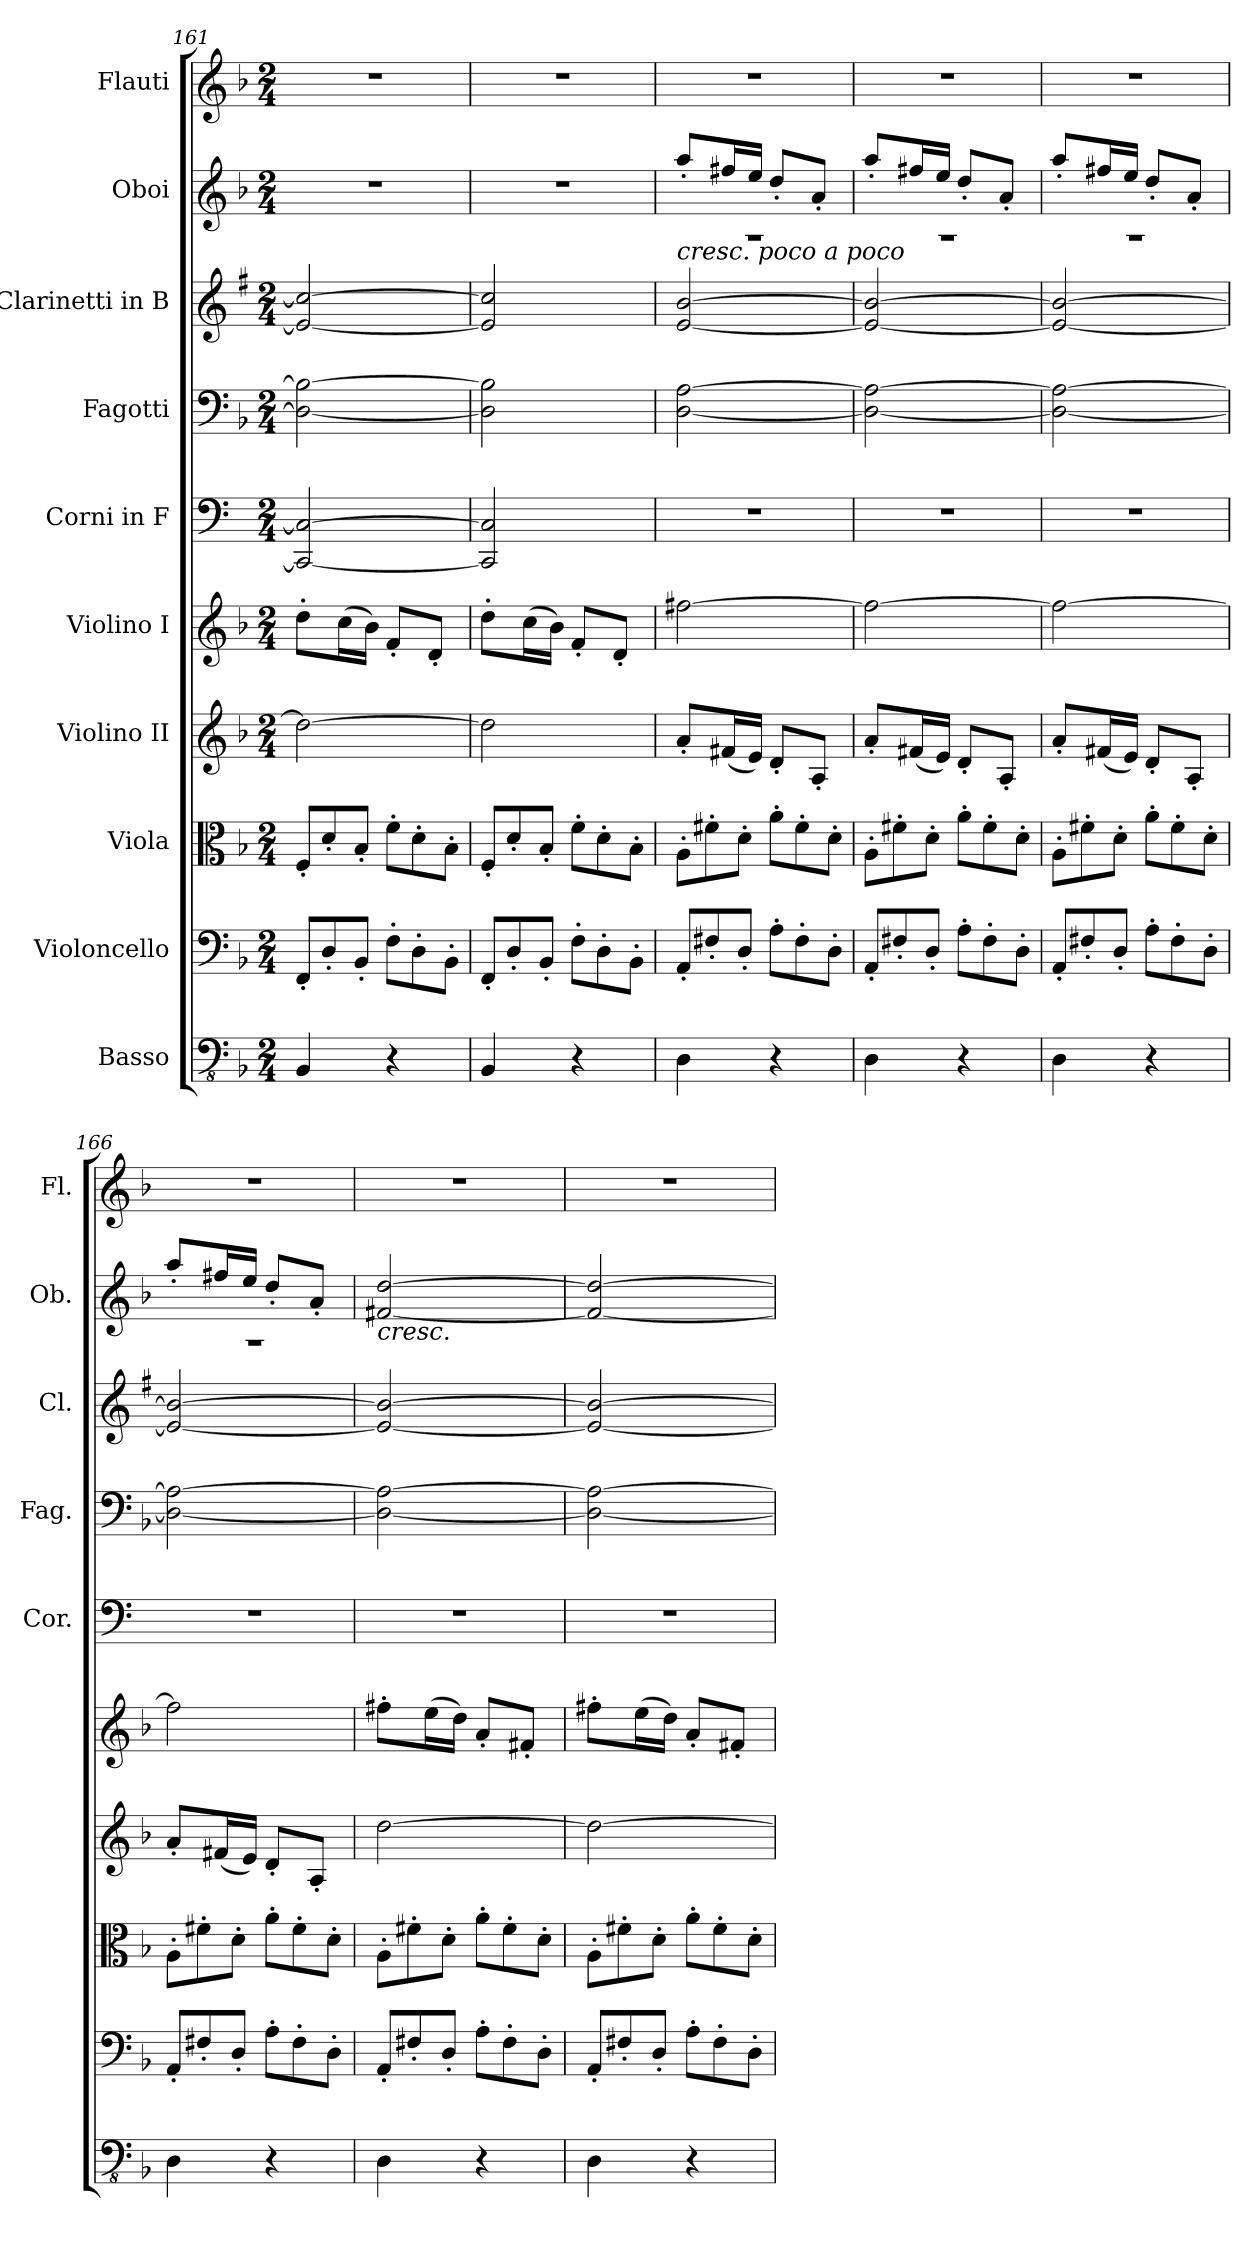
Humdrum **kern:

**kern	**kern	**kern	**kern	**kern	**kern	**kern	**kern	**kern	**kern
*part10	*part9	*part8	*part7	*part6	*part5	*part4	*part3	*part2	*part1
*staff10	*staff9	*staff8	*staff7	*staff6	*staff5	*staff4	*staff3	*staff2	*staff1
*I"Basso	*I"Violoncello	*I"Viola	*I"Violino II	*I"Violino I	*I"Corni in F	*I"Fagotti	*I"Clarinetti in B	*I"Oboi	*I"Flauti
*	*	*	*	*	*I'Cor.	*I'Fag.	*I'Cl.	*I'Ob.	*I'Fl.
!!LO:PB:g=z
*clefFv4	*clefF4	*clefC3	*clefG2	*clefG2	*clefF4	*clefF4	*clefG2	*clefG2	*clefG2
*	*	*	*	*	*ITrd4c7	*	*ITrd1c2	*	*
*k[b-]	*k[b-]	*k[b-]	*k[b-]	*k[b-]	*k[b-]	*k[b-]	*k[b-]	*k[b-]	*k[b-]
*M2/4	*M2/4	*M2/4	*M2/4	*M2/4	*M2/4	*M2/4	*M2/4	*M2/4	*M2/4
*	*Xtuplet	*Xtuplet	*	*	*	*	*	*	*
=161	=161	=161	=161	=161	=161	=161	=161	=161	=161
4BBB-/	12FF'/L	12F'/L	2dd\_	8dd'\L	2FFF/_ 2FF/_	2D\_ 2B-\_	2d/_ 2b-/_	2r	2r
.	12D'/	12d'/	.	.	.	.	.	.	.
.	.	.	.	(16cc\L	.	.	.	.	.
.	12BB-'/J	12B-'/J	.	.	.	.	.	.	.
.	.	.	.	16b-\JJ)	.	.	.	.	.
4r	12F'\L	12f'\L	.	8f'/L	.	.	.	.	.
.	12D'\	12d'\	.	.	.	.	.	.	.
.	.	.	.	8d'/J	.	.	.	.	.
.	12BB-'\J	12B-'\J	.	.	.	.	.	.	.
=162	=162	=162	=162	=162	=162	=162	=162	=162	=162
4BBB-/	12FF'/L	12F'/L	2dd\]	8dd'\L	2FFF/] 2FF/]	2D\] 2B-\]	2d/] 2b-/]	2r	2r
.	12D'/	12d'/	.	.	.	.	.	.	.
.	.	.	.	(16cc\L	.	.	.	.	.
.	12BB-'/J	12B-'/J	.	.	.	.	.	.	.
.	.	.	.	16b-\JJ)	.	.	.	.	.
4r	12F'\L	12f'\L	.	8f'/L	.	.	.	.	.
.	12D'\	12d'\	.	.	.	.	.	.	.
.	.	.	.	8d'/J	.	.	.	.	.
.	12BB-'\J	12B-'\J	.	.	.	.	.	.	.
=163	=163	=163	=163	=163	=163	=163	=163	=163	=163
*	*	*	*	*	*	*	*	*^	*
!	!	!	!	!	!	!	!	!LO:TX:b:i:t=cresc. poco a poco	!	!
4DD\	12AA'/L	12A'\L	8a'/L	[2ff#X\	2r	[2D\ [2A\	[2d/ [2a/	2rA	8aa'/L	2r
.	12F#X'/	12f#X'\	.	.	.	.	.	.	.	.
.	.	.	(16f#X/L	.	.	.	.	.	16ff#X/L	.
.	12D'/J	12d'\J	.	.	.	.	.	.	.	.
.	.	.	16e/JJ)	.	.	.	.	.	16ee/JJ	.
4r	12A'\L	12a'\L	8d'/L	.	.	.	.	.	8dd'/L	.
.	12F#'\	12f#'\	.	.	.	.	.	.	.	.
.	.	.	8A'/J	.	.	.	.	.	8a'/J	.
.	12D'\J	12d'\J	.	.	.	.	.	.	.	.
=164	=164	=164	=164	=164	=164	=164	=164	=164	=164	=164
4DD\	12AA'/L	12A'\L	8a'/L	2ff#\_	2r	2D\_ 2A\_	2d/_ 2a/_	2rA	8aa'/L	2r
.	12F#X'/	12f#X'\	.	.	.	.	.	.	.	.
.	.	.	(16f#X/L	.	.	.	.	.	16ff#X/L	.
.	12D'/J	12d'\J	.	.	.	.	.	.	.	.
.	.	.	16e/JJ)	.	.	.	.	.	16ee/JJ	.
4r	12A'\L	12a'\L	8d'/L	.	.	.	.	.	8dd'/L	.
.	12F#'\	12f#'\	.	.	.	.	.	.	.	.
.	.	.	8A'/J	.	.	.	.	.	8a'/J	.
.	12D'\J	12d'\J	.	.	.	.	.	.	.	.
=165	=165	=165	=165	=165	=165	=165	=165	=165	=165	=165
4DD\	12AA'/L	12A'\L	8a'/L	2ff#\_	2r	2D\_ 2A\_	2d/_ 2a/_	2rA	8aa'/L	2r
.	12F#X'/	12f#X'\	.	.	.	.	.	.	.	.
.	.	.	(16f#X/L	.	.	.	.	.	16ff#X/L	.
.	12D'/J	12d'\J	.	.	.	.	.	.	.	.
.	.	.	16e/JJ)	.	.	.	.	.	16ee/JJ	.
4r	12A'\L	12a'\L	8d'/L	.	.	.	.	.	8dd'/L	.
.	12F#'\	12f#'\	.	.	.	.	.	.	.	.
.	.	.	8A'/J	.	.	.	.	.	8a'/J	.
.	12D'\J	12d'\J	.	.	.	.	.	.	.	.
=166	=166	=166	=166	=166	=166	=166	=166	=166	=166	=166
4DD\	12AA'/L	12A'\L	8a'/L	2ff#\]	2r	2D\_ 2A\_	2d/_ 2a/_	2rA	8aa'/L	2r
.	12F#X'/	12f#X'\	.	.	.	.	.	.	.	.
.	.	.	(16f#X/L	.	.	.	.	.	16ff#X/L	.
.	12D'/J	12d'\J	.	.	.	.	.	.	.	.
.	.	.	16e/JJ)	.	.	.	.	.	16ee/JJ	.
4r	12A'\L	12a'\L	8d'/L	.	.	.	.	.	8dd'/L	.
.	12F#'\	12f#'\	.	.	.	.	.	.	.	.
.	.	.	8A'/J	.	.	.	.	.	8a'/J	.
.	12D'\J	12d'\J	.	.	.	.	.	.	.	.
*	*	*	*	*	*	*	*	*v	*v	*
=167	=167	=167	=167	=167	=167	=167	=167	=167	=167
!	!	!	!	!	!	!	!	!LO:TX:b:i:t=cresc.	!
4DD\	12AA'/L	12A'\L	[2dd\	8ff#X'\L	2r	2D\_ 2A\_	2d/_ 2a/_	[2f#X/ [2dd/	2r
.	12F#X'/	12f#X'\	.	.	.	.	.	.	.
.	.	.	.	(16ee\L	.	.	.	.	.
.	12D'/J	12d'\J	.	.	.	.	.	.	.
.	.	.	.	16dd\JJ)	.	.	.	.	.
4r	12A'\L	12a'\L	.	8a'/L	.	.	.	.	.
.	12F#'\	12f#'\	.	.	.	.	.	.	.
.	.	.	.	8f#X'/J	.	.	.	.	.
.	12D'\J	12d'\J	.	.	.	.	.	.	.
=168	=168	=168	=168	=168	=168	=168	=168	=168	=168
4DD\	12AA'/L	12A'\L	2dd\_	8ff#X'\L	2r	2D\_ 2A\_	2d/_ 2a/_	2f#/_ 2dd/_	2r
.	12F#X'/	12f#X'\	.	.	.	.	.	.	.
.	.	.	.	(16ee\L	.	.	.	.	.
.	12D'/J	12d'\J	.	.	.	.	.	.	.
.	.	.	.	16dd\JJ)	.	.	.	.	.
4r	12A'\L	12a'\L	.	8a'/L	.	.	.	.	.
.	12F#'\	12f#'\	.	.	.	.	.	.	.
.	.	.	.	8f#X'/J	.	.	.	.	.
.	12D'\J	12d'\J	.	.	.	.	.	.	.
=	=	=	=	=	=	=	=	=	=
*-	*-	*-	*-	*-	*-	*-	*-	*-	*-
